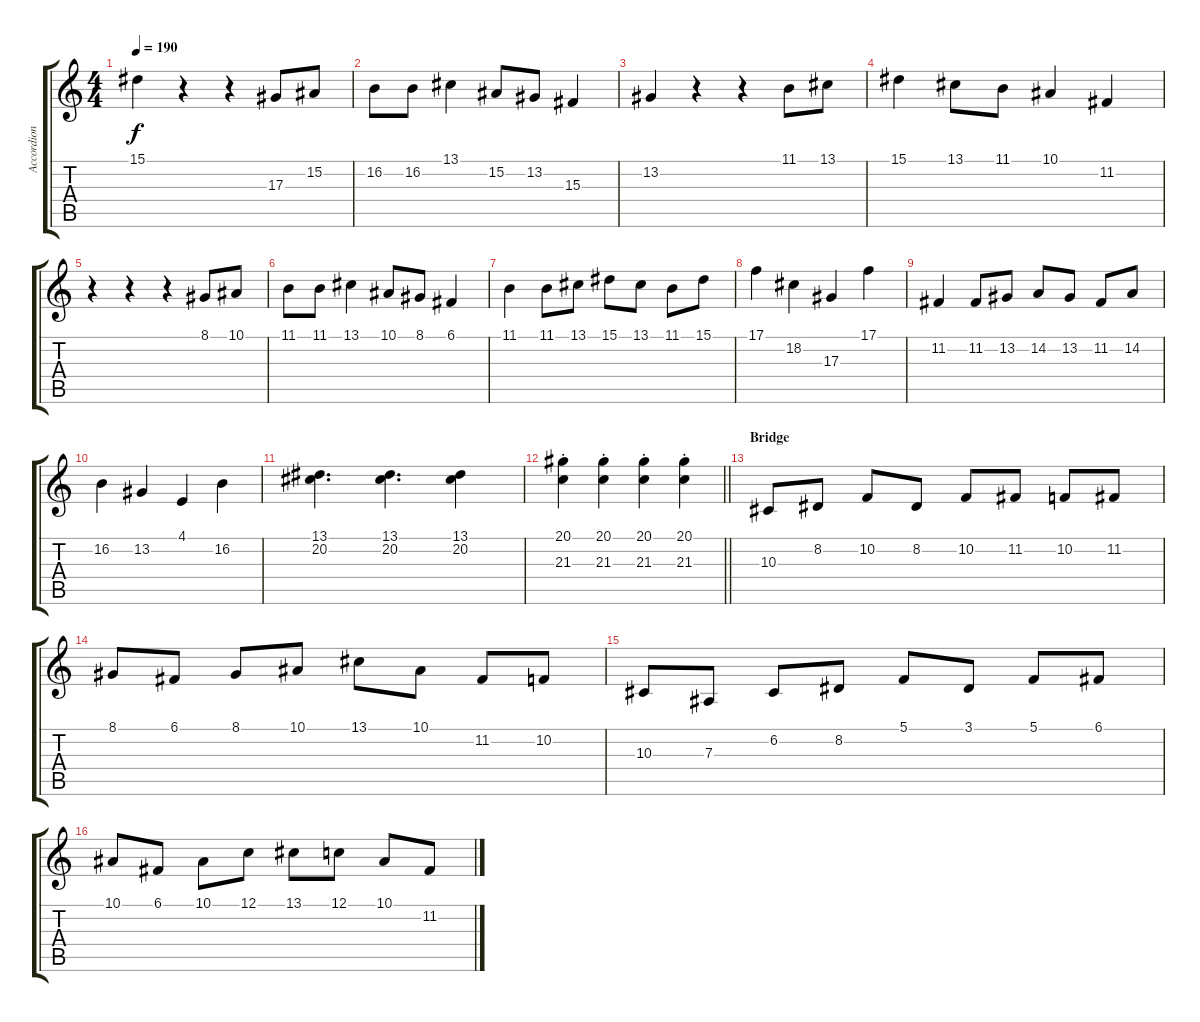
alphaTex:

\track ("Accordion" "Accordion") {instrument accordion}
\staff {score tabs}
\tuning (C4 G3 Eb3 Bb2 F2 C2) {hide}
\ts (4 4)
\tempo 190
\clef g2
\ks c
15.1.4{dy f} r.4 r.4 17.3.8 15.2.8 |
16.2.8 16.2.8 13.1.4 15.2.8 13.2.8 15.3.4 |
13.2.4 r.4 r.4 11.1.8 13.1.8 |
15.1.4 13.1.8 11.1.8 10.1.4 11.2.4 |
r.4 r.4 r.4 8.1.8 10.1.8 |
11.1.8 11.1.8 13.1.4 10.1.8 8.1.8 6.1.4 |
11.1.4 11.1.8 13.1.8 15.1.8 13.1.8 11.1.8 15.1.8 |
17.1.4 18.2.4 17.3.4 17.1.4 |
11.2.4 11.2.8 13.2.8 14.2.8 13.2.8 11.2.8 14.2.8 |
16.2.4 13.2.4 4.1.4 16.2.4 |
(13.1 20.2).4{d} (13.1 20.2).4{d} (13.1 20.2).4 |
\barLineRight lightlight
(20.1{st} 21.3{st}).4 (20.1{st} 21.3{st}).4 (20.1{st} 21.3{st}).4 (20.1{st} 21.3{st}).4 |
\section ("" "Bridge")
10.3.8 8.2.8 10.2.8 8.2.8 10.2.8 11.2.8 10.2.8 11.2.8 |
8.1.8 6.1.8 8.1.8 10.1.8 13.1.8 10.1.8 11.2.8 10.2.8 |
10.3.8 7.3.8 6.2.8 8.2.8 5.1.8 3.1.8 5.1.8 6.1.8 |
10.1.8 6.1.8 10.1.8 12.1.8 13.1.8 12.1.8 10.1.8 11.2.8
